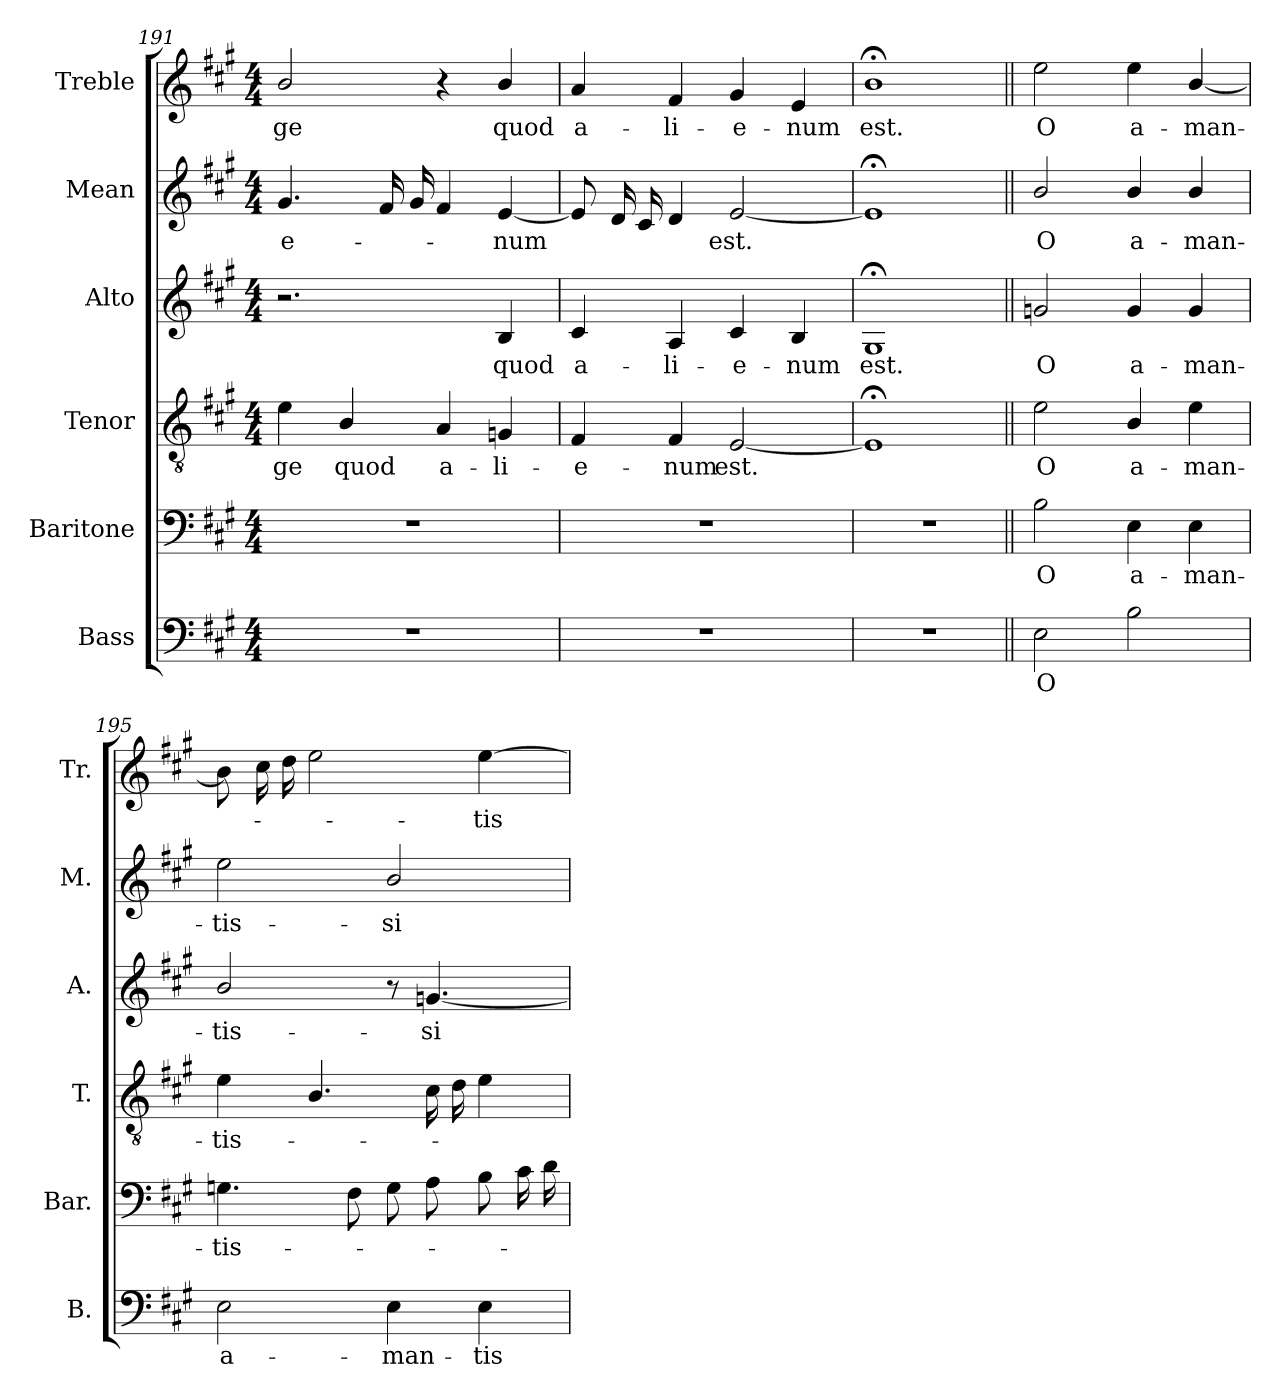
**kern	**text	**kern	**text	**kern	**text	**kern	**text	**kern	**text	**kern	**text
*part6	*part6	*part5	*part5	*part4	*part4	*part3	*part3	*part2	*part2	*part1	*part1
*staff6	*staff6	*staff5	*staff5	*staff4	*staff4	*staff3	*staff3	*staff2	*staff2	*staff1	*staff1
*I"Bass	*	*I"Baritone	*	*I"Tenor	*	*I"Alto	*	*I"Mean	*	*I"Treble	*
*I'B.	*	*I'Bar.	*	*I'T.	*	*I'A.	*	*I'M.	*	*I'Tr.	*
*clefF4	*	*clefF4	*	*clefGv2	*	*clefG2	*	*clefG2	*	*clefG2	*
*	*	*	*	*ITrd7c12	*	*	*	*	*	*	*
*k[f#c#g#]	*	*k[f#c#g#]	*	*k[f#c#g#]	*	*k[f#c#g#]	*	*k[f#c#g#]	*	*k[f#c#g#]	*
*A:	*	*A:	*	*A:	*	*A:	*	*A:	*	*A:	*
*M4/4	*	*M4/4	*	*M4/4	*	*M4/4	*	*M4/4	*	*M4/4	*
=191	=191	=191	=191	=191	=191	=191	=191	=191	=191	=191	=191
!	!	!	!	!	!LO:LY:b:color=#000000	!	!	!	!	!	!
!	!	!	!	!	!	!	!	!	!LO:LY:b:color=#000000	!	!
!	!	!	!	!	!	!	!	!	!	!	!LO:LY:b:color=#000000
1r	.	1r	.	4Ei\	-ge	2.r	.	4.g#i/	-e-	2bi/	-ge
!	!	!	!	!	!LO:LY:b:color=#000000	!	!	!	!	!	!
.	.	.	.	4BBi/	quod	.	.	.	.	.	.
.	.	.	.	.	.	.	.	16f#i/	.	.	.
.	.	.	.	.	.	.	.	16g#i/	.	.	.
!	!	!	!	!	!LO:LY:b:color=#000000	!	!	!	!	!	!
.	.	.	.	4AAi/	a-	.	.	4f#i/	.	4r	.
!	!	!	!	!	!LO:LY:b:color=#000000	!	!	!	!	!	!
!	!	!	!	!	!	!	!LO:LY:b:color=#000000	!	!	!	!
!	!	!	!	!	!	!	!	!	!LO:LY:b:color=#000000	!	!
!	!	!	!	!	!	!	!	!	!	!	!LO:LY:b:color=#000000
.	.	.	.	4GGni/	-li-	4Bi/	quod	[4ei/	-num	4bi/	quod
=192	=192	=192	=192	=192	=192	=192	=192	=192	=192	=192	=192
!	!	!	!	!	!LO:LY:b:color=#000000	!	!	!	!	!	!
!	!	!	!	!	!	!	!LO:LY:b:color=#000000	!	!	!	!
!	!	!	!	!	!	!	!	!	!	!	!LO:LY:b:color=#000000
1r	.	1r	.	4FF#i/	-e-	4c#i/	a-	8ei/]	.	4ai/	a-
.	.	.	.	.	.	.	.	16di/	.	.	.
.	.	.	.	.	.	.	.	16c#i/	.	.	.
!	!	!	!	!	!LO:LY:b:color=#000000	!	!	!	!	!	!
!	!	!	!	!	!	!	!LO:LY:b:color=#000000	!	!	!	!
!	!	!	!	!	!	!	!	!	!	!	!LO:LY:b:color=#000000
.	.	.	.	4FF#i/	-num	4Ai/	-li-	4di/	.	4f#i/	-li-
!	!	!	!	!	!LO:LY:b:color=#000000	!	!	!	!	!	!
!	!	!	!	!	!	!	!LO:LY:b:color=#000000	!	!	!	!
!	!	!	!	!	!	!	!	!	!LO:LY:b:color=#000000	!	!
!	!	!	!	!	!	!	!	!	!	!	!LO:LY:b:color=#000000
.	.	.	.	[2EEi/	est.	4c#i/	-e-	[2ei/	est.	4g#i/	-e-
!	!	!	!	!	!	!	!LO:LY:b:color=#000000	!	!	!	!
!	!	!	!	!	!	!	!	!	!	!	!LO:LY:b:color=#000000
.	.	.	.	.	.	4Bi/	-num	.	.	4ei/	-num
=193	=193	=193	=193	=193	=193	=193	=193	=193	=193	=193	=193
!	!	!	!	!	!	!	!LO:LY:b:color=#000000	!	!	!	!
!	!	!	!	!	!	!	!	!	!	!	!LO:LY:b:color=#000000
1r	.	1r	.	1EE;i]	.	1G#;i	est.	1e;i]	.	1b;i	est.
=194||	=194||	=194||	=194||	=194||	=194||	=194||	=194||	=194||	=194||	=194||	=194||
!	!LO:LY:b:color=#000000	!	!	!	!	!	!	!	!	!	!
!	!	!	!LO:LY:b:color=#000000	!	!	!	!	!	!	!	!
!	!	!	!	!	!LO:LY:b:color=#000000	!	!	!	!	!	!
!	!	!	!	!	!	!	!LO:LY:b:color=#000000	!	!	!	!
!	!	!	!	!	!	!	!	!	!LO:LY:b:color=#000000	!	!
!	!	!	!	!	!	!	!	!	!	!	!LO:LY:b:color=#000000
2Ei\	O	2Bi\	O	2Ei\	O	2gni/	O	2bi/	O	2eei\	O
!	!	!	!LO:LY:b:color=#000000	!	!	!	!	!	!	!	!
!	!	!	!	!	!LO:LY:b:color=#000000	!	!	!	!	!	!
!	!	!	!	!	!	!	!LO:LY:b:color=#000000	!	!	!	!
!	!	!	!	!	!	!	!	!	!LO:LY:b:color=#000000	!	!
!	!	!	!	!	!	!	!	!	!	!	!LO:LY:b:color=#000000
2Bi\	.	4Ei\	a-	4BBi/	a-	4gi/	a-	4bi/	a-	4eei\	a-
!	!	!	!LO:LY:b:color=#000000	!	!	!	!	!	!	!	!
!	!	!	!	!	!LO:LY:b:color=#000000	!	!	!	!	!	!
!	!	!	!	!	!	!	!LO:LY:b:color=#000000	!	!	!	!
!	!	!	!	!	!	!	!	!	!LO:LY:b:color=#000000	!	!
!	!	!	!	!	!	!	!	!	!	!	!LO:LY:b:color=#000000
.	.	4Ei\	-man-	4Ei\	-man-	4gi/	-man-	4bi/	-man-	[4bi/	-man-
=195	=195	=195	=195	=195	=195	=195	=195	=195	=195	=195	=195
!	!LO:LY:b:color=#000000	!	!	!	!	!	!	!	!	!	!
!	!	!	!LO:LY:b:color=#000000	!	!	!	!	!	!	!	!
!	!	!	!	!	!LO:LY:b:color=#000000	!	!	!	!	!	!
!	!	!	!	!	!	!	!LO:LY:b:color=#000000	!	!	!	!
!	!	!	!	!	!	!	!	!	!LO:LY:b:color=#000000	!	!
2Ei\	a-	4.Gni\	-tis-	4Ei\	-tis-	2bi/	-tis-	2eei\	-tis-	8bi\]	.
.	.	.	.	.	.	.	.	.	.	16cc#i\	.
.	.	.	.	.	.	.	.	.	.	16ddi\	.
.	.	.	.	4.BBi/	.	.	.	.	.	2eei\	.
.	.	8F#i\	.	.	.	.	.	.	.	.	.
!	!LO:LY:b:color=#000000	!	!	!	!	!	!	!	!	!	!
!	!	!	!	!	!	!	!	!	!LO:LY:b:color=#000000	!	!
4Ei\	-man-	8Gi\	.	.	.	8r	.	2bi/	-si-	.	.
!	!	!	!	!	!	!	!LO:LY:b:color=#000000	!	!	!	!
.	.	8Ai\	.	16C#i\	.	[4.gni/	-si-	.	.	.	.
.	.	.	.	16Di\	.	.	.	.	.	.	.
!	!LO:LY:b:color=#000000	!	!	!	!	!	!	!	!	!	!
!	!	!	!	!	!	!	!	!	!	!	!LO:LY:b:color=#000000
4Ei\	-tis-	8Bi\	.	4Ei\	.	.	.	.	.	[4eei\	-tis-
.	.	16c#i\	.	.	.	.	.	.	.	.	.
.	.	16di\	.	.	.	.	.	.	.	.	.
=	=	=	=	=	=	=	=	=	=	=	=
*-	*-	*-	*-	*-	*-	*-	*-	*-	*-	*-	*-
